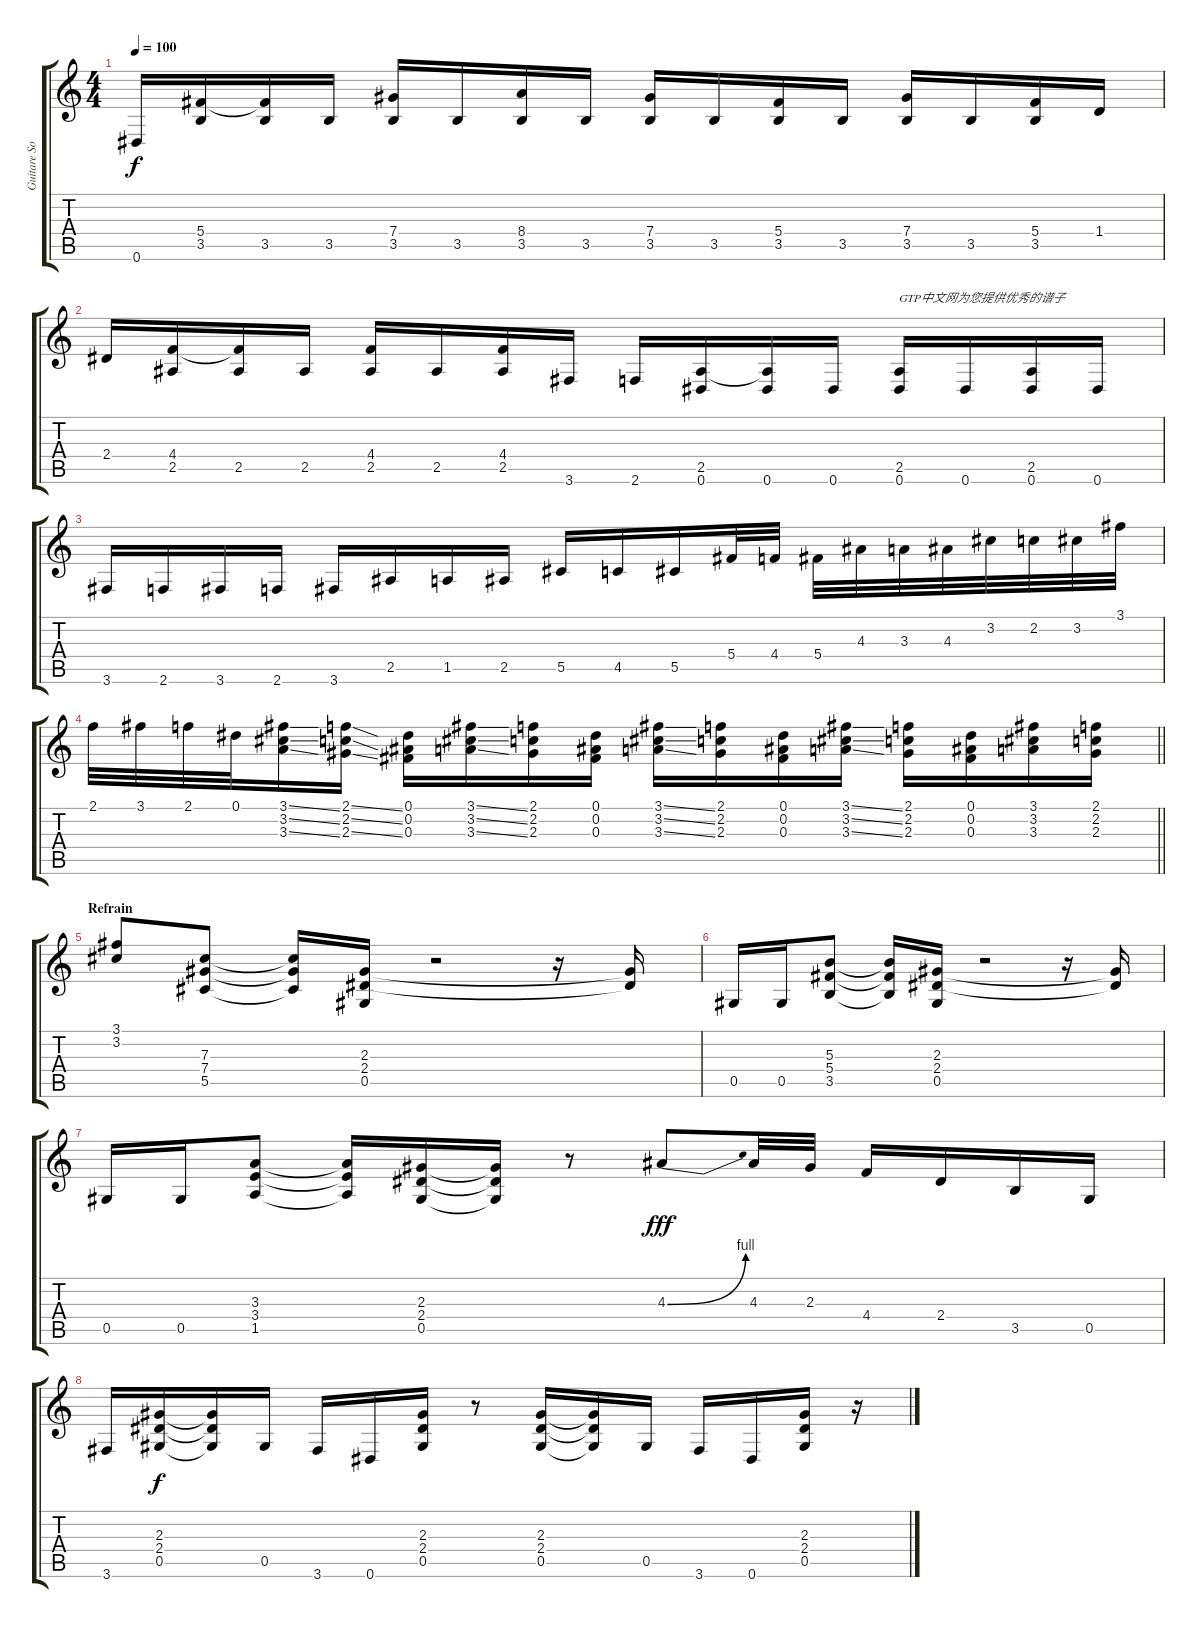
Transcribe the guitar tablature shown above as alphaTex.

\track ("Guitare Solo" "Guitare So") {instrument overdrivenguitar}
\staff {score tabs}
\tuning (Eb4 Bb3 Gb3 Db3 Ab2 Eb2) {hide}
\ts (4 4)
\tempo 100
\clef g2
\ks c
0.6.16{dy f} (5.4 3.5).16 (5.4{t} 3.5).16 3.5.16 (7.4 3.5).16 3.5.16 (8.4 3.5).16 3.5.16 (7.4 3.5).16 3.5.16 (5.4 3.5).16 3.5.16 (7.4 3.5).16 3.5.16 (5.4 3.5).16 1.4.16 |
2.4.16 (4.4 2.5).16 (4.4{t} 2.5).16 2.5.16 (4.4 2.5).16 2.5.16 (4.4 2.5).16 3.6.16 2.6.16 (2.5 0.6).16 (2.5{t} 0.6).16 0.6.16 (2.5 0.6).16{txt "GTP中文网为您提供优秀的谱子"} 0.6.16 (2.5 0.6).16 0.6.16 |
3.6.16 2.6.16 3.6.16 2.6.16 3.6.16 2.5.16 1.5.16 2.5.16 5.5.16 4.5.16 5.5.16 5.4.32 4.4.32 5.4.32 4.3.32 3.3.32 4.3.32 3.2.32 2.2.32 3.2.32 3.1.32 |
\barLineRight lightlight
2.1.32 3.1.32 2.1.32 0.1.32 (3.1{ss} 3.2{ss} 3.3{ss}).16 (2.1{ss} 2.2{ss} 2.3{ss}).16 (0.1 0.2 0.3).16 (3.1{ss} 3.2{ss} 3.3{ss}).16 (2.1 2.2 2.3).16 (0.1 0.2 0.3).16 (3.1{ss} 3.2{ss} 3.3{ss}).16 (2.1 2.2 2.3).16 (0.1 0.2 0.3).16 (3.1{ss} 3.2{ss} 3.3{ss}).16 (2.1 2.2 2.3).16 (0.1 0.2 0.3).16 (3.1 3.2 3.3).16 (2.1 2.2 2.3).16 |
\section ("" "Refrain")
(3.1 3.2).8 (7.3 7.4 5.5).8 (7.3{t} 7.4{t} 5.5{t}).16 (2.3 2.4 0.5).16 r.2 r.16 (2.3{t} 2.4{t}).16 |
0.5.16 0.5.16 (5.3 5.4 3.5).8 (5.3{t} 5.4{t} 3.5{t}).16 (2.3 2.4 0.5).16 r.2 r.16 (2.3{t} 2.4{t}).16 |
0.5.16 0.5.16 (3.3 3.4 1.5).8 (3.3{t} 3.4{t} 1.5{t}).16 (2.3 2.4 0.5).16 (2.3{t} 2.4{t} 0.5{t}).16 r.8 4.3{be (bend 0 0 60 4)}.8{dy fff} 4.3.32 2.3.32 4.4.16 2.4.16 3.5.16 0.5.16 |
3.6.16 (2.3 2.4 0.5).16{dy f} (2.3{t} 2.4{t} 0.5{t}).16 0.5.16 3.6.16 0.6.16 (2.3 2.4 0.5).16 r.8 (2.3 2.4 0.5).16 (2.3{t} 2.4{t} 0.5{t}).16 0.5.16 3.6.16 0.6.16 (2.3 2.4 0.5).16 r.16
